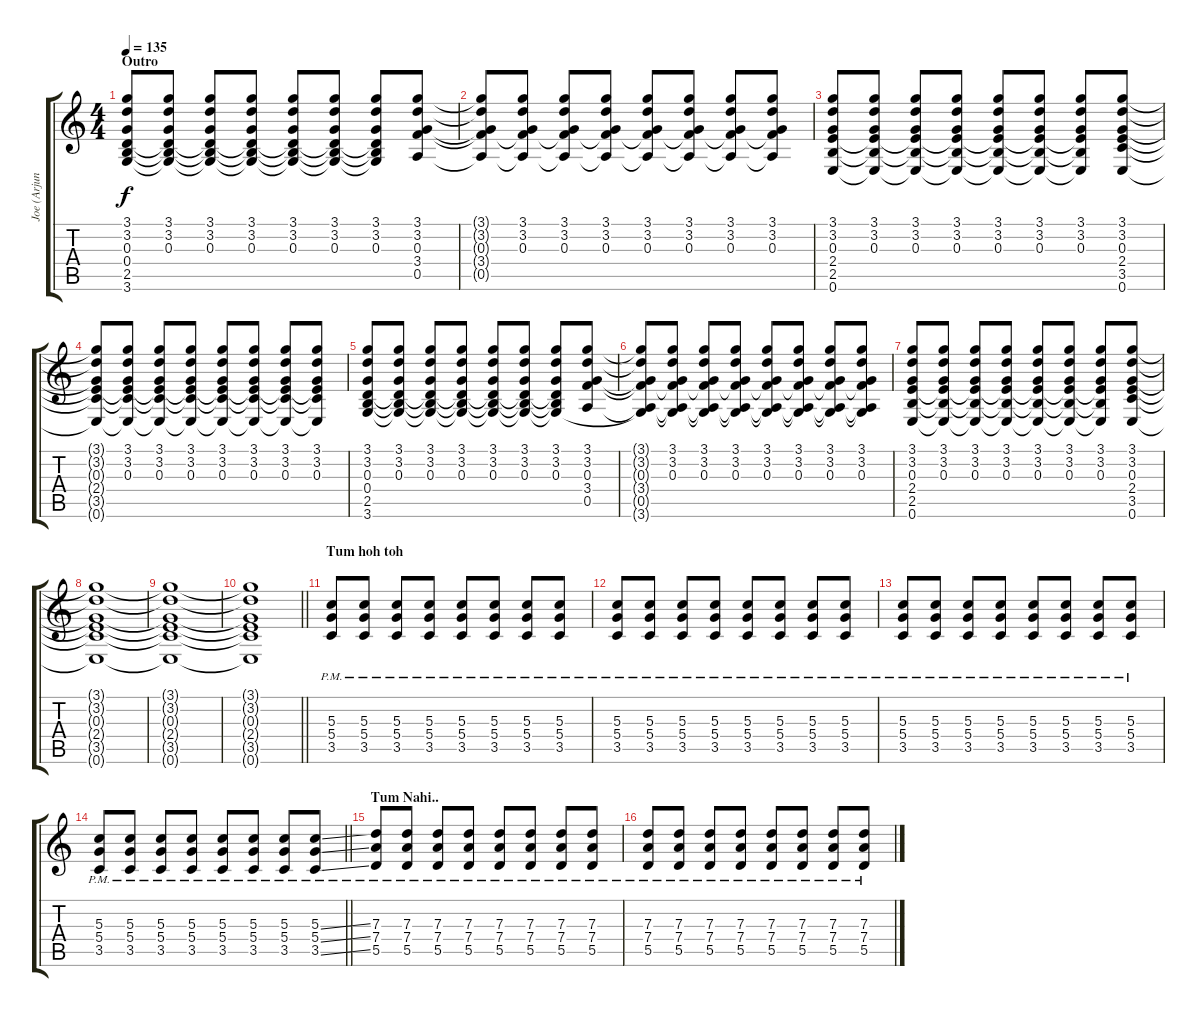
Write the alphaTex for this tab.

\track ("Joe (Arjun Rampal)" "Joe (Arjun") {instrument distortionguitar}
\staff {score tabs}
\tuning (E4 B3 G3 D3 A2 E2) {hide}
\ts (4 4)
\section ("" "Outro")
\tempo 135
\clef g2
\ks c
(3.1 3.2 0.3 0.4 2.5 3.6).8{dy f} (3.1 3.2 0.3 0.4{t} 2.5{t} 3.6{t}).8 (3.1 3.2 0.3 0.4{t} 2.5{t} 3.6{t}).8 (3.1 3.2 0.3 0.4{t} 2.5{t} 3.6{t}).8 (3.1 3.2 0.3 0.4{t} 2.5{t} 3.6{t}).8 (3.1 3.2 0.3 0.4{t} 2.5{t} 3.6{t}).8 (3.1 3.2 0.3 0.4{t} 2.5{t} 3.6{t}).8 (3.1 3.2 0.3 3.4 0.5).8 |
(3.1{t} 3.2{t} 0.3{t} 3.4{t} 0.5{t}).8 (3.1 3.2 0.3 3.4{t} 0.5{t}).8 (3.1 3.2 0.3 3.4{t} 0.5{t}).8 (3.1 3.2 0.3 3.4{t} 0.5{t}).8 (3.1 3.2 0.3 3.4{t} 0.5{t}).8 (3.1 3.2 0.3 3.4{t} 0.5{t}).8 (3.1 3.2 0.3 3.4{t} 0.5{t}).8 (3.1 3.2 0.3 3.4{t} 0.5{t}).8 |
(3.1 3.2 0.3 2.4 2.5 0.6).8 (3.1 3.2 0.3 2.4{t} 2.5{t} 0.6{t}).8 (3.1 3.2 0.3 2.4{t} 2.5{t} 0.6{t}).8 (3.1 3.2 0.3 2.4{t} 2.5{t} 0.6{t}).8 (3.1 3.2 0.3 2.4{t} 2.5{t} 0.6{t}).8 (3.1 3.2 0.3 2.4{t} 2.5{t} 0.6{t}).8 (3.1 3.2 0.3 2.4{t} 2.5{t} 0.6{t}).8 (3.1 3.2 0.3 2.4 3.5 0.6).8 |
(3.1{t} 3.2{t} 0.3{t} 2.4{t} 3.5{t} 0.6{t}).8 (3.1 3.2 0.3 2.4{t} 3.5{t} 0.6{t}).8 (3.1 3.2 0.3 2.4{t} 3.5{t} 0.6{t}).8 (3.1 3.2 0.3 2.4{t} 3.5{t} 0.6{t}).8 (3.1 3.2 0.3 2.4{t} 3.5{t} 0.6{t}).8 (3.1 3.2 0.3 2.4{t} 3.5{t} 0.6{t}).8 (3.1 3.2 0.3 2.4{t} 3.5{t} 0.6{t}).8 (3.1 3.2 0.3 2.4{t} 3.5{t} 0.6{t}).8 |
(3.1 3.2 0.3 0.4 2.5 3.6).8 (3.1 3.2 0.3 0.4{t} 2.5{t} 3.6{t}).8 (3.1 3.2 0.3 0.4{t} 2.5{t} 3.6{t}).8 (3.1 3.2 0.3 0.4{t} 2.5{t} 3.6{t}).8 (3.1 3.2 0.3 0.4{t} 2.5{t} 3.6{t}).8 (3.1 3.2 0.3 0.4{t} 2.5{t} 3.6{t}).8 (3.1 3.2 0.3 0.4{t} 2.5{t} 3.6{t}).8 (3.1 3.2 0.3 3.4 0.5).8 |
(3.1{t} 3.2{t} 0.3{t} 3.4{t} 0.5{t} 3.6{t}).8 (3.1 3.2 0.3 3.4{t} 0.5{t} 3.6{t}).8 (3.1 3.2 0.3 3.4{t} 0.5{t} 3.6{t}).8 (3.1 3.2 0.3 3.4{t} 0.5{t} 3.6{t}).8 (3.1 3.2 0.3 3.4{t} 0.5{t} 3.6{t}).8 (3.1 3.2 0.3 3.4{t} 0.5{t} 3.6{t}).8 (3.1 3.2 0.3 3.4{t} 0.5{t} 3.6{t}).8 (3.1 3.2 0.3 3.4{t} 0.5{t} 3.6{t}).8 |
(3.1 3.2 0.3 2.4 2.5 0.6).8 (3.1 3.2 0.3 2.4{t} 2.5{t} 0.6{t}).8 (3.1 3.2 0.3 2.4{t} 2.5{t} 0.6{t}).8 (3.1 3.2 0.3 2.4{t} 2.5{t} 0.6{t}).8 (3.1 3.2 0.3 2.4{t} 2.5{t} 0.6{t}).8 (3.1 3.2 0.3 2.4{t} 2.5{t} 0.6{t}).8 (3.1 3.2 0.3 2.4{t} 2.5{t} 0.6{t}).8 (3.1 3.2 0.3 2.4 3.5 0.6).8 |
(3.1{t} 3.2{t} 0.3{t} 2.4{t} 3.5{t} 0.6{t}).1{volume 2} |
(3.1{t} 3.2{t} 0.3{t} 2.4{t} 3.5{t} 0.6{t}).1 |
\barLineRight lightlight
(3.1{t} 3.2{t} 0.3{t} 2.4{t} 3.5{t} 0.6{t}).1 |
\section ("" "Tum hoh toh")
(5.3{pm} 5.4{pm} 3.5{pm}).8{volume 9} (5.3{pm} 5.4{pm} 3.5{pm}).8 (5.3{pm} 5.4{pm} 3.5{pm}).8 (5.3{pm} 5.4{pm} 3.5{pm}).8 (5.3{pm} 5.4{pm} 3.5{pm}).8 (5.3{pm} 5.4{pm} 3.5{pm}).8 (5.3{pm} 5.4{pm} 3.5{pm}).8 (5.3{pm} 5.4{pm} 3.5{pm}).8 |
(5.3{pm} 5.4{pm} 3.5{pm}).8 (5.3{pm} 5.4{pm} 3.5{pm}).8 (5.3{pm} 5.4{pm} 3.5{pm}).8 (5.3{pm} 5.4{pm} 3.5{pm}).8 (5.3{pm} 5.4{pm} 3.5{pm}).8 (5.3{pm} 5.4{pm} 3.5{pm}).8 (5.3{pm} 5.4{pm} 3.5{pm}).8 (5.3{pm} 5.4{pm} 3.5{pm}).8 |
(5.3{pm} 5.4{pm} 3.5{pm}).8 (5.3{pm} 5.4{pm} 3.5{pm}).8 (5.3{pm} 5.4{pm} 3.5{pm}).8 (5.3{pm} 5.4{pm} 3.5{pm}).8 (5.3{pm} 5.4{pm} 3.5{pm}).8 (5.3{pm} 5.4{pm} 3.5{pm}).8 (5.3{pm} 5.4{pm} 3.5{pm}).8 (5.3{pm} 5.4{pm} 3.5{pm}).8 |
\barLineRight lightlight
(5.3{pm} 5.4{pm} 3.5{pm}).8 (5.3{pm} 5.4{pm} 3.5{pm}).8 (5.3{pm} 5.4{pm} 3.5{pm}).8 (5.3{pm} 5.4{pm} 3.5{pm}).8 (5.3{pm} 5.4{pm} 3.5{pm}).8 (5.3{pm} 5.4{pm} 3.5{pm}).8 (5.3{pm} 5.4{pm} 3.5{pm}).8 (5.3{ss pm} 5.4{ss pm} 3.5{ss pm}).8 |
\section ("" "Tum Nahi..")
(7.3{pm} 7.4{pm} 5.5{pm}).8 (7.3{pm} 7.4{pm} 5.5{pm}).8 (7.3{pm} 7.4{pm} 5.5{pm}).8 (7.3{pm} 7.4{pm} 5.5{pm}).8 (7.3{pm} 7.4{pm} 5.5{pm}).8 (7.3{pm} 7.4{pm} 5.5{pm}).8 (7.3{pm} 7.4{pm} 5.5{pm}).8 (7.3{pm} 7.4{pm} 5.5{pm}).8 |
(7.3{pm} 7.4{pm} 5.5{pm}).8 (7.3{pm} 7.4{pm} 5.5{pm}).8 (7.3{pm} 7.4{pm} 5.5{pm}).8 (7.3{pm} 7.4{pm} 5.5{pm}).8 (7.3{pm} 7.4{pm} 5.5{pm}).8 (7.3{pm} 7.4{pm} 5.5{pm}).8 (7.3{pm} 7.4{pm} 5.5{pm}).8 (7.3{pm} 7.4{pm} 5.5{pm}).8
